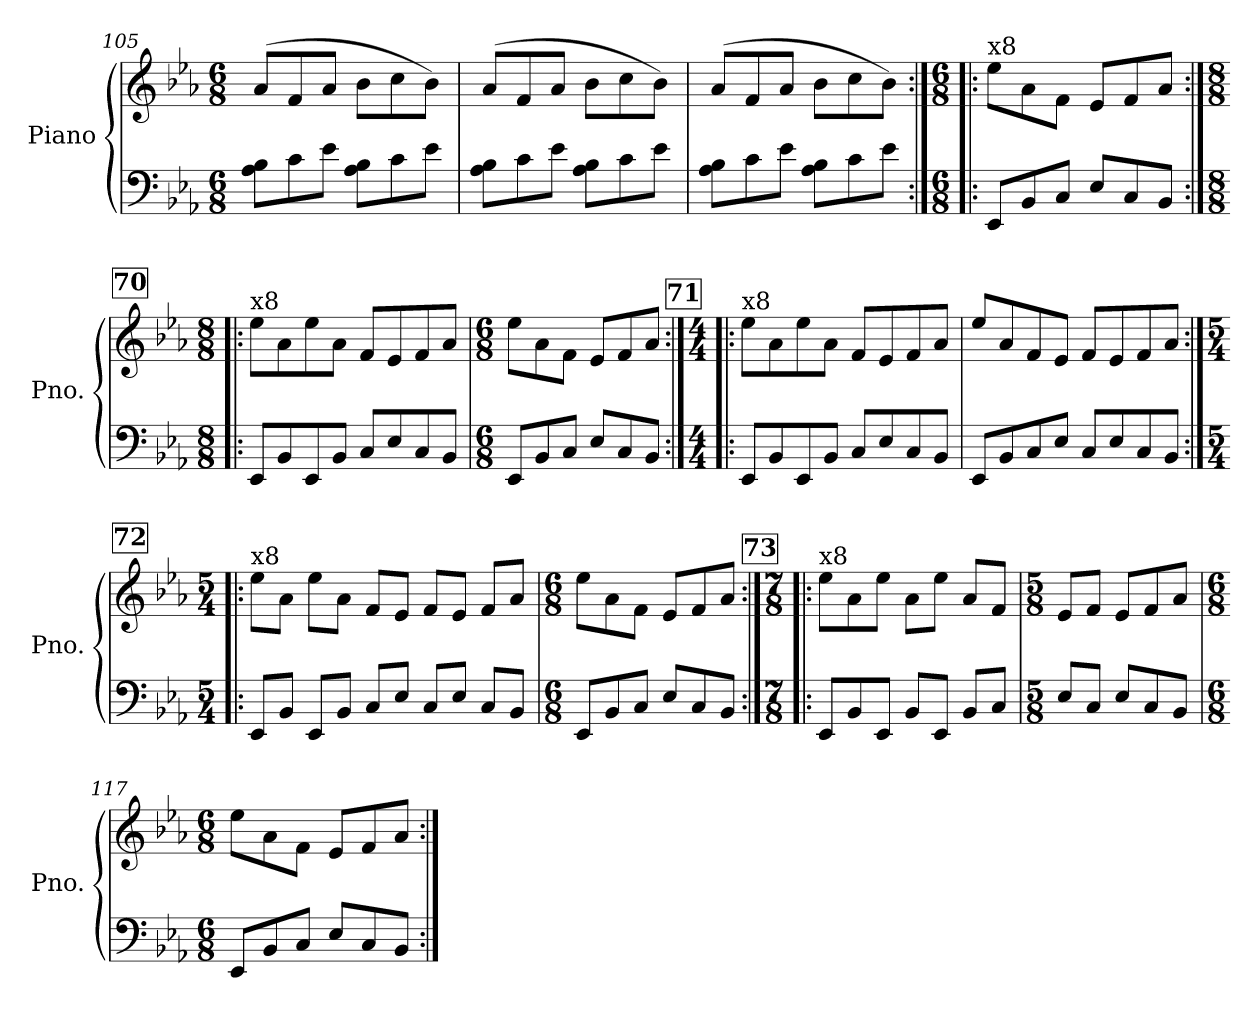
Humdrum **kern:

**kern	**kern
*part1	*part1
*staff2	*staff1
*I"Piano	*
*I'Pno.	*
*clefF4	*clefG2
*k[b-e-a-]	*k[b-e-a-]
*M6/8	*M6/8
=105	=105
8A-\ 8B-\L	(>8a-/L
8c\	8f/
8e-\J	8a-/J
8A-\ 8B-\L	8b-\L
8c\	8cc\
8e-\J	8b-\J)
=106	=106
8A-\ 8B-\L	(>8a-/L
8c\	8f/
8e-\J	8a-/J
8A-\ 8B-\L	8b-\L
8c\	8cc\
8e-\J	8b-\J)
=107	=107
8A-\ 8B-\L	(>8a-/L
8c\	8f/
8e-\J	8a-/J
8A-\ 8B-\L	8b-\L
8c\	8cc\
8e-\J	8b-\J)
!!LO:PB:g=z
=108:|!|:	=108:|!|:
!!LO:REH:place=s1:a:B:fs=14:t=69
*M6/8	*M6/8
*	*MM300
!	!LO:TX:a:t=x8
8EE-/L	8ee-\L
8BB-/	8a-\
8C/J	8f\J
8E-/L	8e-/L
8C/	8f/
8BB-/J	8a-/J
!!LO:REH:place=s1:a:B:fs=14:t=70
=109:|!|:	=109:|!|:
*M8/8	*M8/8
!	!LO:TX:a:t=x8
8EE-/L	8ee-\L
8BB-/	8a-\
8EE-/	8ee-\
8BB-/J	8a-\J
8C/L	8f/L
8E-/	8e-/
8C/	8f/
8BB-/J	8a-/J
=110	=110
*M6/8	*M6/8
8EE-/L	8ee-\L
8BB-/	8a-\
8C/J	8f\J
8E-/L	8e-/L
8C/	8f/
8BB-/J	8a-/J
!!LO:REH:place=s1:a:B:fs=14:t=71
=111:|!|:	=111:|!|:
*M4/4	*M4/4
!	!LO:TX:a:t=x8
8EE-/L	8ee-\L
8BB-/	8a-\
8EE-/	8ee-\
8BB-/J	8a-\J
8C/L	8f/L
8E-/	8e-/
8C/	8f/
8BB-/J	8a-/J
=112	=112
8EE-/L	8ee-/L
8BB-/	8a-/
8C/	8f/
8E-/J	8e-/J
8C/L	8f/L
8E-/	8e-/
8C/	8f/
8BB-/J	8a-/J
!!LO:REH:place=s1:a:B:fs=14:t=72
=113:|!|:	=113:|!|:
*M5/4	*M5/4
!	!LO:TX:a:t=x8
8EE-/L	8ee-\L
8BB-/J	8a-\J
8EE-/L	8ee-\L
8BB-/J	8a-\J
8C/L	8f/L
8E-/J	8e-/J
8C/L	8f/L
8E-/J	8e-/J
8C/L	8f/L
8BB-/J	8a-/J
=114	=114
*M6/8	*M6/8
8EE-/L	8ee-\L
8BB-/	8a-\
8C/J	8f\J
8E-/L	8e-/L
8C/	8f/
8BB-/J	8a-/J
!!LO:LB:g=z
!!LO:REH:place=s1:a:B:fs=14:t=73
=115:|!|:	=115:|!|:
*M7/8	*M7/8
!	!LO:TX:a:t=x8
8EE-/L	8ee-\L
8BB-/	8a-\
8EE-/J	8ee-\J
8BB-/L	8a-\L
8EE-/J	8ee-\J
8BB-/L	8a-/L
8C/J	8f/J
=116	=116
*M5/8	*M5/8
8E-/L	8e-/L
8C/J	8f/J
8E-/L	8e-/L
8C/	8f/
8BB-/J	8a-/J
=117	=117
*M6/8	*M6/8
8EE-/L	8ee-\L
8BB-/	8a-\
8C/J	8f\J
8E-/L	8e-/L
8C/	8f/
8BB-/J	8a-/J
=:|!	=:|!
*-	*-
